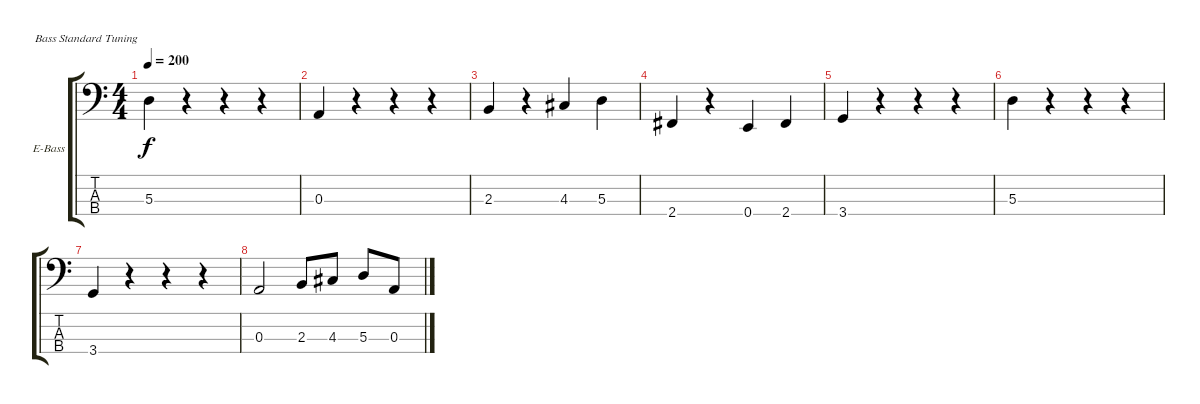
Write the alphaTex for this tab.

\bracketExtendMode groupsimilarinstruments
\firstSystemTrackNameOrientation horizontal
\otherSystemsTrackNameOrientation horizontal
\track ("Track 8" "E-Bass") {instrument electricbassfinger}
\staff {score tabs}
\tuning (G2 D2 A1 E1)
\ts (4 4)
\beaming (8 2 2 2 2)
\tempo 200
\clef f4
\ks c
5.3.4{dy f instrument electricbassfinger} r.4 r.4 r.4 |
0.3.4 r.4 r.4 r.4 |
2.3.4 r.4 4.3.4 5.3.4 |
2.4.4 r.4 0.4.4 2.4.4 |
3.4.4 r.4 r.4 r.4 |
5.3.4 r.4 r.4 r.4 |
3.4.4 r.4 r.4 r.4 |
0.3.2 2.3.8 4.3.8 5.3.8 0.3.8
